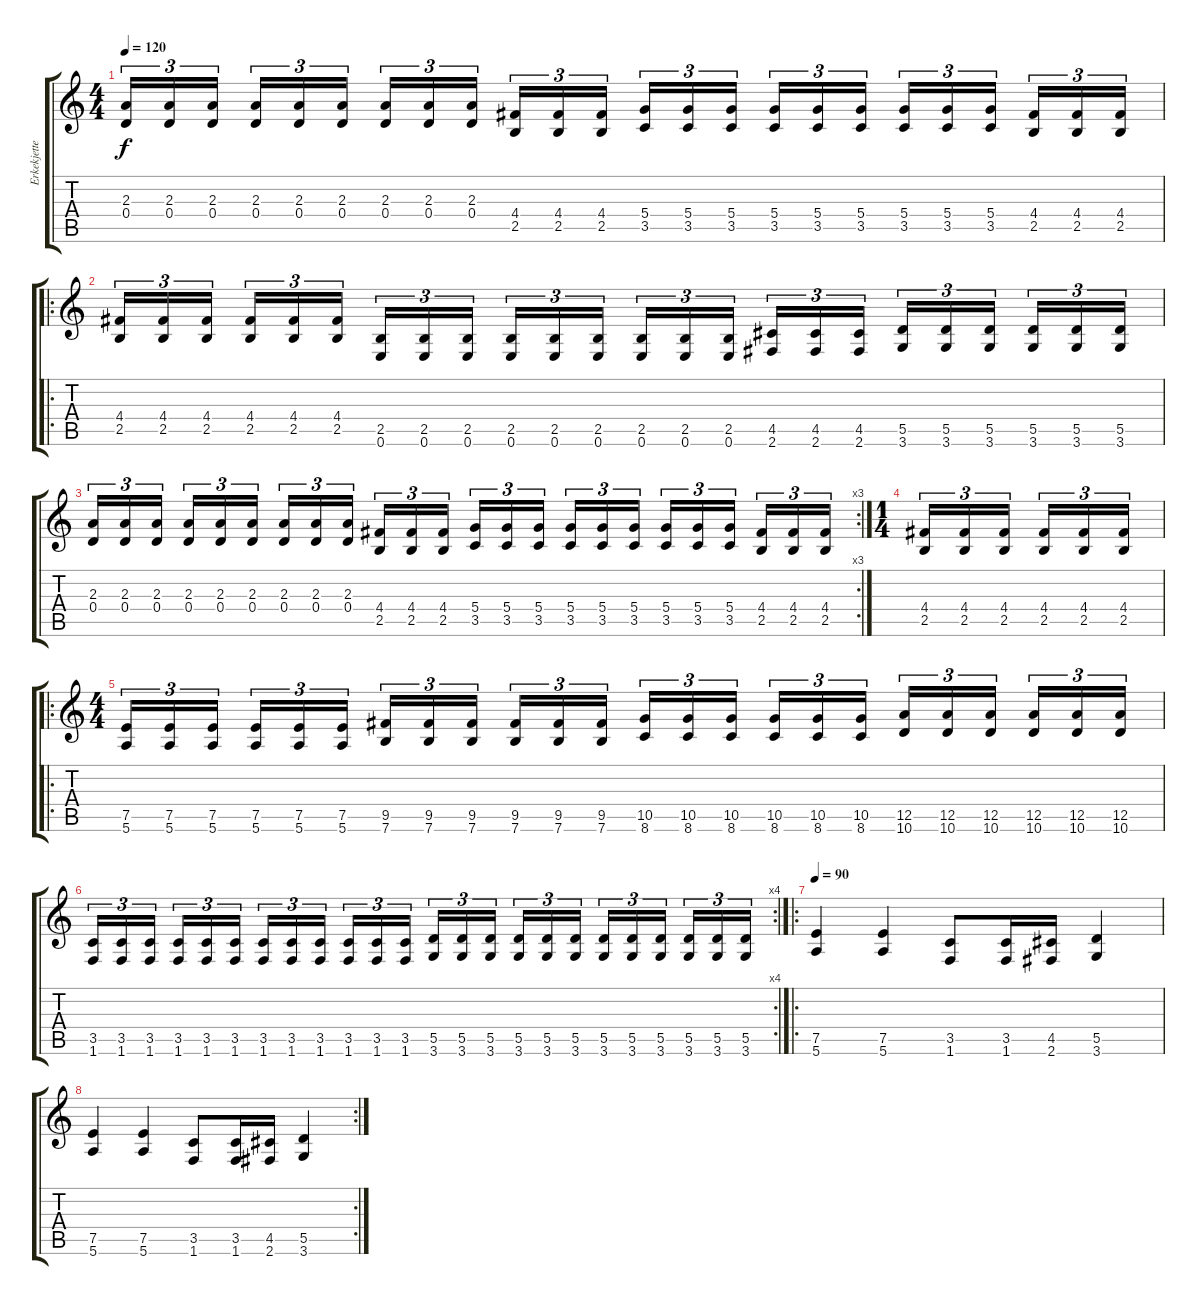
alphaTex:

\track ("Erkekjetter Silenoz" "Erkekjette") {instrument distortionguitar}
\staff {score tabs}
\tuning (E4 B3 G3 D3 A2 E2) {hide}
\ts (4 4)
\tempo 120
\clef g2
\ks c
(2.3 0.4).16{tu (3 2) dy f} (2.3 0.4).16{tu (3 2)} (2.3 0.4).16{tu (3 2)} (2.3 0.4).16{tu (3 2)} (2.3 0.4).16{tu (3 2)} (2.3 0.4).16{tu (3 2)} (2.3 0.4).16{tu (3 2)} (2.3 0.4).16{tu (3 2)} (2.3 0.4).16{tu (3 2)} (4.4 2.5).16{tu (3 2)} (4.4 2.5).16{tu (3 2)} (4.4 2.5).16{tu (3 2)} (5.4 3.5).16{tu (3 2)} (5.4 3.5).16{tu (3 2)} (5.4 3.5).16{tu (3 2)} (5.4 3.5).16{tu (3 2)} (5.4 3.5).16{tu (3 2)} (5.4 3.5).16{tu (3 2)} (5.4 3.5).16{tu (3 2)} (5.4 3.5).16{tu (3 2)} (5.4 3.5).16{tu (3 2)} (4.4 2.5).16{tu (3 2)} (4.4 2.5).16{tu (3 2)} (4.4 2.5).16{tu (3 2)} |
\ro
(4.4 2.5).16{tu (3 2)} (4.4 2.5).16{tu (3 2)} (4.4 2.5).16{tu (3 2)} (4.4 2.5).16{tu (3 2)} (4.4 2.5).16{tu (3 2)} (4.4 2.5).16{tu (3 2)} (2.5 0.6).16{tu (3 2)} (2.5 0.6).16{tu (3 2)} (2.5 0.6).16{tu (3 2)} (2.5 0.6).16{tu (3 2)} (2.5 0.6).16{tu (3 2)} (2.5 0.6).16{tu (3 2)} (2.5 0.6).16{tu (3 2)} (2.5 0.6).16{tu (3 2)} (2.5 0.6).16{tu (3 2)} (4.5 2.6).16{tu (3 2)} (4.5 2.6).16{tu (3 2)} (4.5 2.6).16{tu (3 2)} (5.5 3.6).16{tu (3 2)} (5.5 3.6).16{tu (3 2)} (5.5 3.6).16{tu (3 2)} (5.5 3.6).16{tu (3 2)} (5.5 3.6).16{tu (3 2)} (5.5 3.6).16{tu (3 2)} |
\rc 3
(2.3 0.4).16{tu (3 2)} (2.3 0.4).16{tu (3 2)} (2.3 0.4).16{tu (3 2)} (2.3 0.4).16{tu (3 2)} (2.3 0.4).16{tu (3 2)} (2.3 0.4).16{tu (3 2)} (2.3 0.4).16{tu (3 2)} (2.3 0.4).16{tu (3 2)} (2.3 0.4).16{tu (3 2)} (4.4 2.5).16{tu (3 2)} (4.4 2.5).16{tu (3 2)} (4.4 2.5).16{tu (3 2)} (5.4 3.5).16{tu (3 2)} (5.4 3.5).16{tu (3 2)} (5.4 3.5).16{tu (3 2)} (5.4 3.5).16{tu (3 2)} (5.4 3.5).16{tu (3 2)} (5.4 3.5).16{tu (3 2)} (5.4 3.5).16{tu (3 2)} (5.4 3.5).16{tu (3 2)} (5.4 3.5).16{tu (3 2)} (4.4 2.5).16{tu (3 2)} (4.4 2.5).16{tu (3 2)} (4.4 2.5).16{tu (3 2)} |
\ts (1 4)
(4.4 2.5).16{tu (3 2)} (4.4 2.5).16{tu (3 2)} (4.4 2.5).16{tu (3 2)} (4.4 2.5).16{tu (3 2)} (4.4 2.5).16{tu (3 2)} (4.4 2.5).16{tu (3 2)} |
\ro
\ts (4 4)
(7.5 5.6).16{tu (3 2)} (7.5 5.6).16{tu (3 2)} (7.5 5.6).16{tu (3 2)} (7.5 5.6).16{tu (3 2)} (7.5 5.6).16{tu (3 2)} (7.5 5.6).16{tu (3 2)} (9.5 7.6).16{tu (3 2)} (9.5 7.6).16{tu (3 2)} (9.5 7.6).16{tu (3 2)} (9.5 7.6).16{tu (3 2)} (9.5 7.6).16{tu (3 2)} (9.5 7.6).16{tu (3 2)} (10.5 8.6).16{tu (3 2)} (10.5 8.6).16{tu (3 2)} (10.5 8.6).16{tu (3 2)} (10.5 8.6).16{tu (3 2)} (10.5 8.6).16{tu (3 2)} (10.5 8.6).16{tu (3 2)} (12.5 10.6).16{tu (3 2)} (12.5 10.6).16{tu (3 2)} (12.5 10.6).16{tu (3 2)} (12.5 10.6).16{tu (3 2)} (12.5 10.6).16{tu (3 2)} (12.5 10.6).16{tu (3 2)} |
\rc 4
(3.5 1.6).16{tu (3 2)} (3.5 1.6).16{tu (3 2)} (3.5 1.6).16{tu (3 2)} (3.5 1.6).16{tu (3 2)} (3.5 1.6).16{tu (3 2)} (3.5 1.6).16{tu (3 2)} (3.5 1.6).16{tu (3 2)} (3.5 1.6).16{tu (3 2)} (3.5 1.6).16{tu (3 2)} (3.5 1.6).16{tu (3 2)} (3.5 1.6).16{tu (3 2)} (3.5 1.6).16{tu (3 2)} (5.5 3.6).16{tu (3 2)} (5.5 3.6).16{tu (3 2)} (5.5 3.6).16{tu (3 2)} (5.5 3.6).16{tu (3 2)} (5.5 3.6).16{tu (3 2)} (5.5 3.6).16{tu (3 2)} (5.5 3.6).16{tu (3 2)} (5.5 3.6).16{tu (3 2)} (5.5 3.6).16{tu (3 2)} (5.5 3.6).16{tu (3 2)} (5.5 3.6).16{tu (3 2)} (5.5 3.6).16{tu (3 2)} |
\ro
\tempo 90
(7.5 5.6).4 (7.5 5.6).4 (3.5 1.6).8 (3.5 1.6).16 (4.5 2.6).16 (5.5 3.6).4 |
\rc 2
(7.5 5.6).4 (7.5 5.6).4 (3.5 1.6).8 (3.5 1.6).16 (4.5 2.6).16 (5.5 3.6).4
